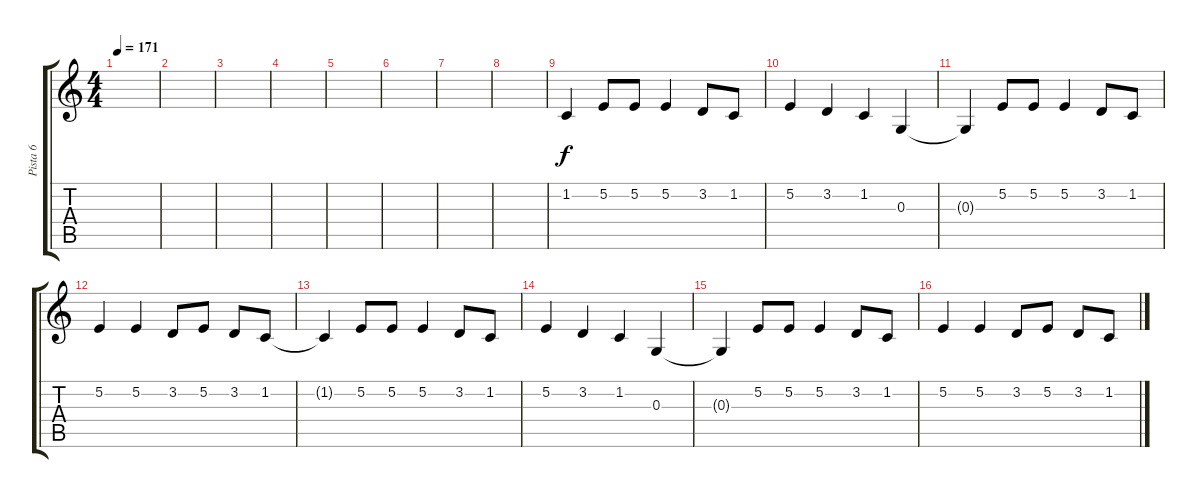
\track ("Pista 6" "Pista 6") {instrument electricgrandpiano}
\staff {score tabs}
\tuning (E4 B3 G3 D3 A2 E2) {hide}
\ts (4 4)
\tempo 171
\clef g2
\ks c
|
|
|
|
|
|
|
|
1.2.4 5.2.8 5.2.8 5.2.4 3.2.8 1.2.8 |
5.2.4 3.2.4 1.2.4 0.3.4 |
0.3{t}.4 5.2.8 5.2.8 5.2.4 3.2.8 1.2.8 |
5.2.4 5.2.4 3.2.8 5.2.8 3.2.8 1.2.8 |
1.2{t}.4 5.2.8 5.2.8 5.2.4 3.2.8 1.2.8 |
5.2.4 3.2.4 1.2.4 0.3.4 |
0.3{t}.4 5.2.8 5.2.8 5.2.4 3.2.8 1.2.8 |
5.2.4 5.2.4 3.2.8 5.2.8 3.2.8 1.2.8
